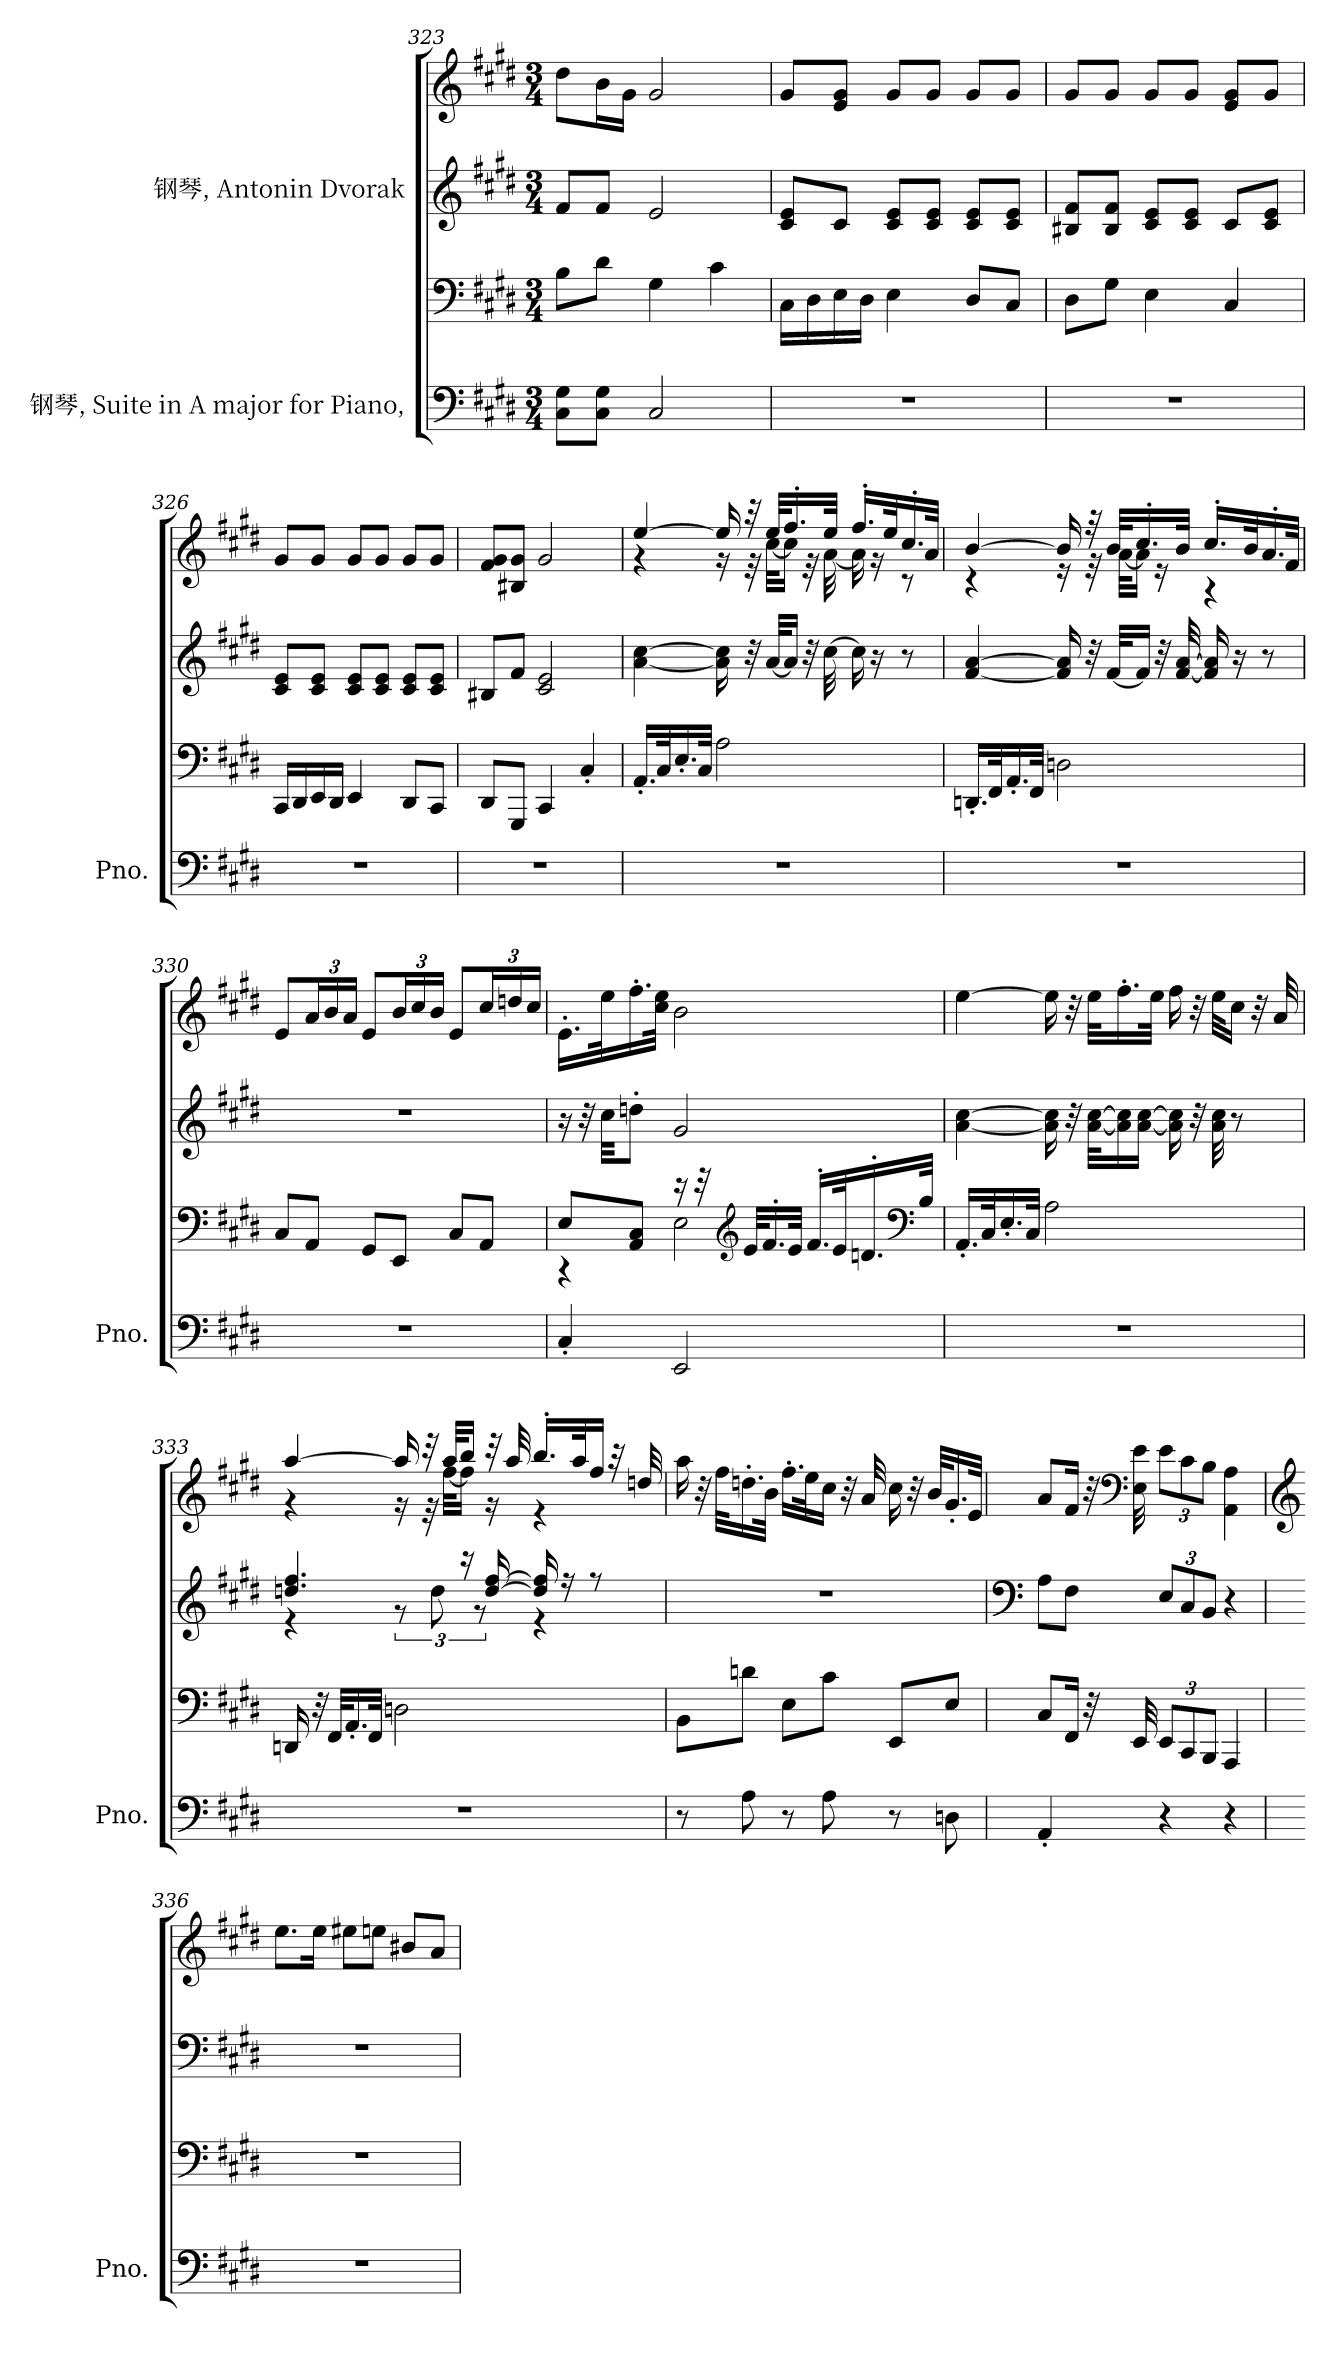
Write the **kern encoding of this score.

**kern	**kern	**kern	**kern
*part2	*part2	*part1	*part1
*staff4	*staff3	*staff2	*staff1
*I"钢琴, Suite in A major for Piano,	*	*I"钢琴, Antonin Dvorak	*
*I'Pno.	*	*	*
*clefF4	*clefF4	*clefG2	*clefG2
*k[f#c#g#d#]	*k[f#c#g#d#]	*k[f#c#g#d#]	*k[f#c#g#d#]
*M3/4	*M3/4	*M3/4	*M3/4
=323	=323	=323	=323
8C#\ 8G#\L	8B\L	8f#/L	8dd#\L
8C#\ 8G#\J	8d#\J	8f#/J	16b\L
.	.	.	16g#\JJ
2C#/	4G#\	2e/	2g#/
.	4c#\	.	.
=324	=324	=324	=324
2.r	16C#\LL	8c#/ 8e/L	8g#/L
.	16D#\	.	.
.	16E\	8c#/J	8e/ 8g#/J
.	16D#\JJ	.	.
.	4E\	8c#/ 8e/L	8g#/L
.	.	8c#/ 8e/J	8g#/J
.	8D#/L	8c#/ 8e/L	8g#/L
.	8C#/J	8c#/ 8e/J	8g#/J
!!LO:LB:g=z
=325	=325	=325	=325
2.r	8D#\L	8B#X/ 8f#/L	8g#/L
.	8G#\J	8B#/ 8f#/J	8g#/J
.	4E\	8c#/ 8e/L	8g#/L
.	.	8c#/ 8e/J	8g#/J
.	4C#/	8c#/L	8e/ 8g#/L
.	.	8c#/ 8e/J	8g#/J
=326	=326	=326	=326
2.r	16CC#/LL	8c#/ 8e/L	8g#/L
.	16DD#/	.	.
.	16EE/	8c#/ 8e/J	8g#/J
.	16DD#/JJ	.	.
.	4EE/	8c#/ 8e/L	8g#/L
.	.	8c#/ 8e/J	8g#/J
.	8DD#/L	8c#/ 8e/L	8g#/L
.	8CC#/J	8c#/ 8e/J	8g#/J
=327	=327	=327	=327
2.r	8DD#/L	8B#X/L	8f#/ 8g#/L
.	8GGG#/J	8f#/J	8B#X/ 8g#/J
.	4CC#/	2c#/ 2e/	2g#/
.	4C#'/	.	.
!!LO:LB:g=z
=328	=328	=328	=328
*	*	*	*^
2.r	16.AA'/LL	[4a\ [4cc#\	[4ee/	4r
.	32C#/K	.	.	.
.	16.E'/	.	.	.
.	32C#/JJk	.	.	.
.	2A\	16a\] 16cc#\]	16ee/]	16r
.	.	32r	32r	32r
.	.	[32a/KLL	32ee/KLL	[32cc#\KLL
.	.	16a/JJ]	16.ff#'/	16cc#\JJ]
.	.	32r	.	32r
.	.	[32cc#\	32ee/JJk	[32a\
.	.	16cc#\]	16.ff#'/LL	16a\]
.	.	16r	.	16r
.	.	.	32ee/K	.
.	.	8r	16.cc#'/	8r
.	.	.	32a/JJk	.
=329	=329	=329	=329	=329
2.r	16.DDn'/LL	[4f#/ [4a/	[4b/	4r
.	32FF#/K	.	.	.
.	16.AA'/	.	.	.
.	32FF#/JJk	.	.	.
.	2Dn\	16f#/] 16a/]	16b/]	16r
.	.	32r	32r	32r
.	.	[32f#/KLL	32b/KLL	[32a\KLL
.	.	16f#/JJ]	16.cc#'/	16a\JJ]
.	.	32r	.	16r
.	.	[32f#/ [32a/	32b/JJk	.
.	.	16f#/] 16a/]	16.cc#'/LL	4r
.	.	16r	.	.
.	.	.	32b/K	.
.	.	8r	16.a'/	.
.	.	.	32f#/JJk	.
*	*	*	*v	*v
!!LO:PB:g=z
=330	=330	=330	=330
2.r	8C#/L	2.r	8e/L
*	*	*	*Xbrackettup
.	8AA/J	.	24a/L
.	.	.	24b/
.	.	.	24a/JJ
.	8GG#/L	.	8e/L
.	8EE/J	.	24b/L
.	.	.	24cc#/
.	.	.	24b/JJ
.	8C#/L	.	8e/L
.	8AA/J	.	24cc#/L
.	.	.	24ddn/
.	.	.	24cc#/JJ
=331	=331	=331	=331
*	*^	*	*
4C#'/	8E/L	4r	16r	16.e'\LL
.	.	.	32r	.
.	.	.	32cc#\KKL	32ee\K
.	8AA/ 8C#/J	.	8ddn'\J	16.ff#'\
.	.	.	.	32cc#\ 32ee\JJk
2EE/	16r	2E\	2g#/	2b\
.	32r	.	.	.
*	*clefG2	*	*	*
.	32e/KLL	.	.	.
.	16.f#'/	.	.	.
.	32e/JJk	.	.	.
.	16.f#'/LL	.	.	.
.	32e/K	.	.	.
.	16.dn'/	.	.	.
*	*clefF4	*	*	*
.	32B/JJk	.	.	.
*	*v	*v	*	*
!!LO:LB:g=z
=332	=332	=332	=332
2.r	16.AA'/LL	[4a\ [4cc#\	[4ee\
.	32C#/K	.	.
.	16.E'/	.	.
.	32C#/JJk	.	.
.	2A\	16a\] 16cc#\]	16ee\]
.	.	32r	32r
.	.	[32a\ [32cc#\KLL	32ee\KLL
.	.	16a\] 16cc#\]	16.ff#'\
.	.	[16a\ [16cc#\JJ	.
.	.	.	32ee\JJk
.	.	16a\] 16cc#\]	16ff#\
.	.	32r	32r
.	.	32a\ 32cc#\	32ee\KLL
.	.	8r	16cc#\JJ
.	.	.	32r
.	.	.	32a/
=333	=333	=333	=333
*	*	*^	*^
2.r	16DDn/	4.ddn/ 4.ff#/	4r	[4aa/	4r
.	32r	.	.	.	.
.	32FF#/KLL	.	.	.	.
.	16.AA'/	.	.	.	.
.	32FF#/JJk	.	.	.	.
.	2Dn\	.	12r	16aa/]	16r
.	.	.	.	32r	32r
.	.	.	12dd\	.	.
.	.	.	.	32aa/KLL	[32ff#\KLL
.	.	16r	.	16bb/JJ	16ff#\JJ]
.	.	.	12r	.	.
.	.	[16dd/ [16ff#/	.	32r	16r
.	.	.	.	32aa/	.
.	.	16dd/] 16ff#/]	4r	16.bb'/LL	4r
.	.	16r	.	.	.
.	.	.	.	32aa/K	.
.	.	8r	.	16ff#/JJ	.
.	.	.	.	32r	.
.	.	.	.	32ddn/	.
*	*	*v	*v	*	*
*	*	*	*v	*v
!!LO:LB:g=z
=334	=334	=334	=334
8r	8BB\L	2.r	16aa\
.	.	.	32r
.	.	.	32ff#\KLL
8A\	8dn\J	.	16.ddn'\
.	.	.	32b\JJk
8r	8E\L	.	16.ff#'\LL
.	.	.	32ee\K
8A\	8c#\J	.	16cc#\JJ
.	.	.	32r
.	.	.	32a/
8r	8EE/L	.	16cc#\
.	.	.	32r
.	.	.	32b/KLL
8Dn\	8E/J	.	16.g#'/
.	.	.	32e/JJk
=335	=335	=335	=335
*	*	*clefF4	*
4AA'/	8C#/L	8A\L	8a/L
.	16FF#/Jk	8F#\J	16f#/Jk
.	32r	.	32r
*	*	*	*clefF4
.	32EE/	.	32E\ 32e\
*	*Xbrackettup	*Xbrackettup	*
4r	12EE/L	12E/L	12e\L
.	12CC#/	12C#/	12c#\
.	12BBB/J	12BB/J	12B\J
4r	4AAA/	4r	4AA\ 4A\
!!LO:PB:g=z
=336	=336	=336	=336
*	*	*	*clefG2
2.r	2.r	2.r	8.ee\L
.	.	.	16ee\Jk
.	.	.	8ee#X\L
.	.	.	8een\J
.	.	.	8b#X/L
.	.	.	8a/J
=	=	=	=
*-	*-	*-	*-
